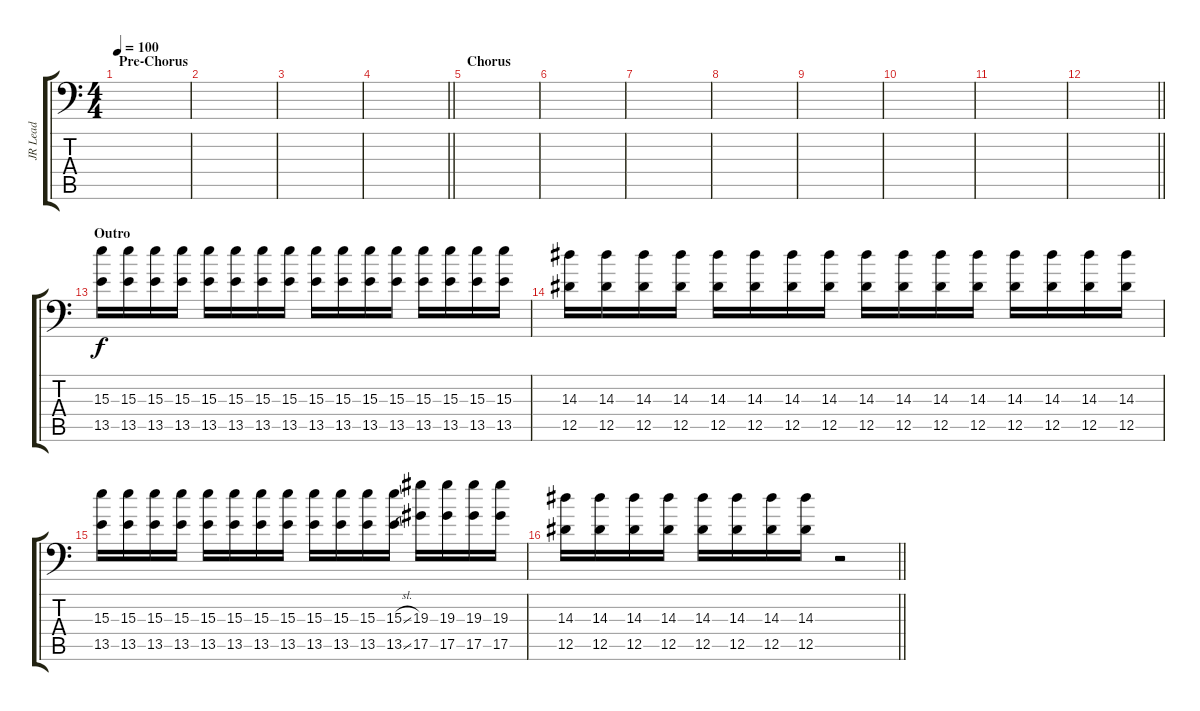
\track ("JR Lead" "JR Lead") {instrument distortionguitar}
\staff {score tabs}
\tuning (Bb3 F3 Db3 Ab2 Eb2 Ab1) {hide}
\ts (4 4)
\section ("" "Pre-Chorus")
\tempo 100
\clef f4
\ks c
|
|
|
\barLineRight lightlight
|
\section ("" "Chorus")
|
|
|
|
|
|
|
\barLineRight lightlight
|
\section ("" "Outro")
(15.3 13.5).16 (15.3 13.5).16 (15.3 13.5).16 (15.3 13.5).16 (15.3 13.5).16 (15.3 13.5).16 (15.3 13.5).16 (15.3 13.5).16 (15.3 13.5).16 (15.3 13.5).16 (15.3 13.5).16 (15.3 13.5).16 (15.3 13.5).16 (15.3 13.5).16 (15.3 13.5).16 (15.3 13.5).16 |
(14.3 12.5).16 (14.3 12.5).16 (14.3 12.5).16 (14.3 12.5).16 (14.3 12.5).16 (14.3 12.5).16 (14.3 12.5).16 (14.3 12.5).16 (14.3 12.5).16 (14.3 12.5).16 (14.3 12.5).16 (14.3 12.5).16 (14.3 12.5).16 (14.3 12.5).16 (14.3 12.5).16 (14.3 12.5).16 |
(15.3 13.5).16 (15.3 13.5).16 (15.3 13.5).16 (15.3 13.5).16 (15.3 13.5).16 (15.3 13.5).16 (15.3 13.5).16 (15.3 13.5).16 (15.3 13.5).16 (15.3 13.5).16 (15.3 13.5).16 (15.3{sl} 13.5{sl}).16 (19.3 17.5).16 (19.3 17.5).16 (19.3 17.5).16 (19.3 17.5).16 |
\barLineRight lightlight
(14.3 12.5).16 (14.3 12.5).16 (14.3 12.5).16 (14.3 12.5).16 (14.3 12.5).16 (14.3 12.5).16 (14.3 12.5).16 (14.3 12.5).16 r.2
